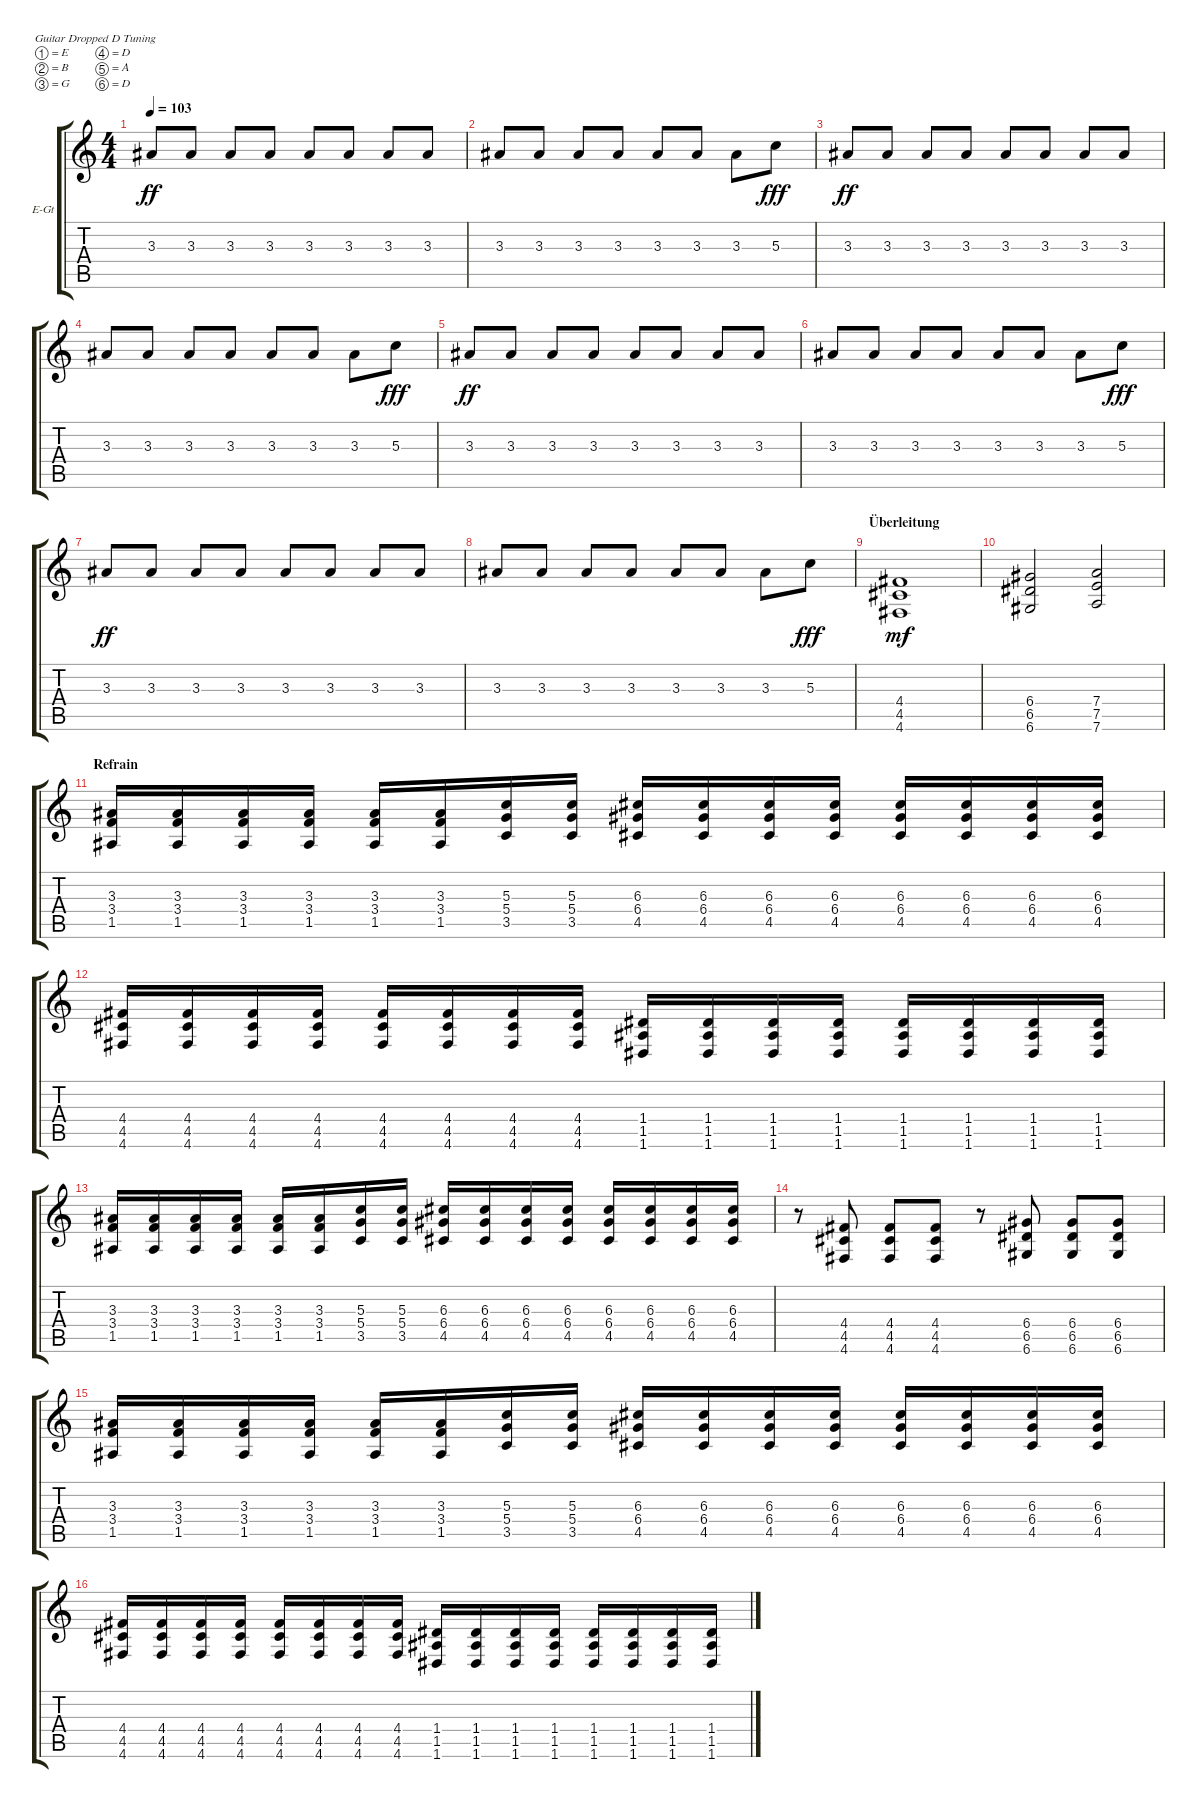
\defaultSystemsLayout 4
\bracketExtendMode groupsimilarinstruments
\firstSystemTrackNameOrientation horizontal
\otherSystemsTrackNameOrientation horizontal
\track ("Electric Guitar" "E-Gt") {instrument overdrivenguitar}
\staff {score tabs}
\tuning (E4 B3 G3 D3 A2 D2)
\ts (4 4)
\tempo 103
\clef g2
\ks c
3.3.8{dy ff} 3.3.8 3.3.8 3.3.8 3.3.8 3.3.8 3.3.8 3.3.8 |
3.3.8 3.3.8 3.3.8 3.3.8 3.3.8 3.3.8 3.3.8 5.3.8{dy fff} |
3.3.8{dy ff} 3.3.8 3.3.8 3.3.8 3.3.8 3.3.8 3.3.8 3.3.8 |
3.3.8 3.3.8 3.3.8 3.3.8 3.3.8 3.3.8 3.3.8 5.3.8{dy fff} |
3.3.8{dy ff} 3.3.8 3.3.8 3.3.8 3.3.8 3.3.8 3.3.8 3.3.8 |
3.3.8 3.3.8 3.3.8 3.3.8 3.3.8 3.3.8 3.3.8 5.3.8{dy fff} |
3.3.8{dy ff} 3.3.8 3.3.8 3.3.8 3.3.8 3.3.8 3.3.8 3.3.8 |
3.3.8 3.3.8 3.3.8 3.3.8 3.3.8 3.3.8 3.3.8 5.3.8{dy fff} |
\section ("" "Überleitung")
(4.6 4.5 4.4).1{dy mf} |
(6.4 6.5 6.6).2 (7.6 7.5 7.4).2 |
\section ("" "Refrain")
(1.5 3.4 3.3).16 (1.5 3.4 3.3).16 (1.5 3.4 3.3).16 (1.5 3.4 3.3).16 (1.5 3.4 3.3).16 (1.5 3.4 3.3).16 (3.5 5.4 5.3).16 (3.5 5.4 5.3).16 (4.5 6.4 6.3).16 (4.5 6.4 6.3).16 (4.5 6.4 6.3).16 (4.5 6.4 6.3).16 (4.5 6.4 6.3).16 (4.5 6.4 6.3).16 (4.5 6.4 6.3).16 (4.5 6.4 6.3).16 |
(4.6 4.5 4.4).16 (4.6 4.5 4.4).16 (4.6 4.5 4.4).16 (4.6 4.5 4.4).16 (4.6 4.5 4.4).16 (4.6 4.5 4.4).16 (4.6 4.5 4.4).16 (4.6 4.5 4.4).16 (1.6 1.5 1.4).16 (1.6 1.5 1.4).16 (1.6 1.5 1.4).16 (1.6 1.5 1.4).16 (1.6 1.5 1.4).16 (1.6 1.5 1.4).16 (1.6 1.5 1.4).16 (1.6 1.5 1.4).16 |
(1.5 3.4 3.3).16 (1.5 3.4 3.3).16 (1.5 3.4 3.3).16 (1.5 3.4 3.3).16 (1.5 3.4 3.3).16 (1.5 3.4 3.3).16 (3.5 5.4 5.3).16 (3.5 5.4 5.3).16 (4.5 6.4 6.3).16 (4.5 6.4 6.3).16 (4.5 6.4 6.3).16 (4.5 6.4 6.3).16 (4.5 6.4 6.3).16 (4.5 6.4 6.3).16 (4.5 6.4 6.3).16 (4.5 6.4 6.3).16 |
r.8 (4.6 4.5 4.4).8 (4.6 4.4 4.5).8 (4.6 4.5 4.4).8 r.8 (6.6 6.4 6.5).8 (6.6 6.5 6.4).8 (6.6 6.4 6.5).8 |
(1.5 3.4 3.3).16 (1.5 3.4 3.3).16 (1.5 3.4 3.3).16 (1.5 3.4 3.3).16 (1.5 3.4 3.3).16 (1.5 3.4 3.3).16 (3.5 5.4 5.3).16 (3.5 5.4 5.3).16 (4.5 6.4 6.3).16 (4.5 6.4 6.3).16 (4.5 6.4 6.3).16 (4.5 6.4 6.3).16 (4.5 6.4 6.3).16 (4.5 6.4 6.3).16 (4.5 6.4 6.3).16 (4.5 6.4 6.3).16 |
(4.6 4.5 4.4).16 (4.6 4.5 4.4).16 (4.6 4.5 4.4).16 (4.6 4.5 4.4).16 (4.6 4.5 4.4).16 (4.6 4.5 4.4).16 (4.6 4.5 4.4).16 (4.6 4.5 4.4).16 (1.6 1.5 1.4).16 (1.6 1.5 1.4).16 (1.6 1.5 1.4).16 (1.6 1.5 1.4).16 (1.6 1.5 1.4).16 (1.6 1.5 1.4).16 (1.6 1.5 1.4).16 (1.6 1.5 1.4).16
